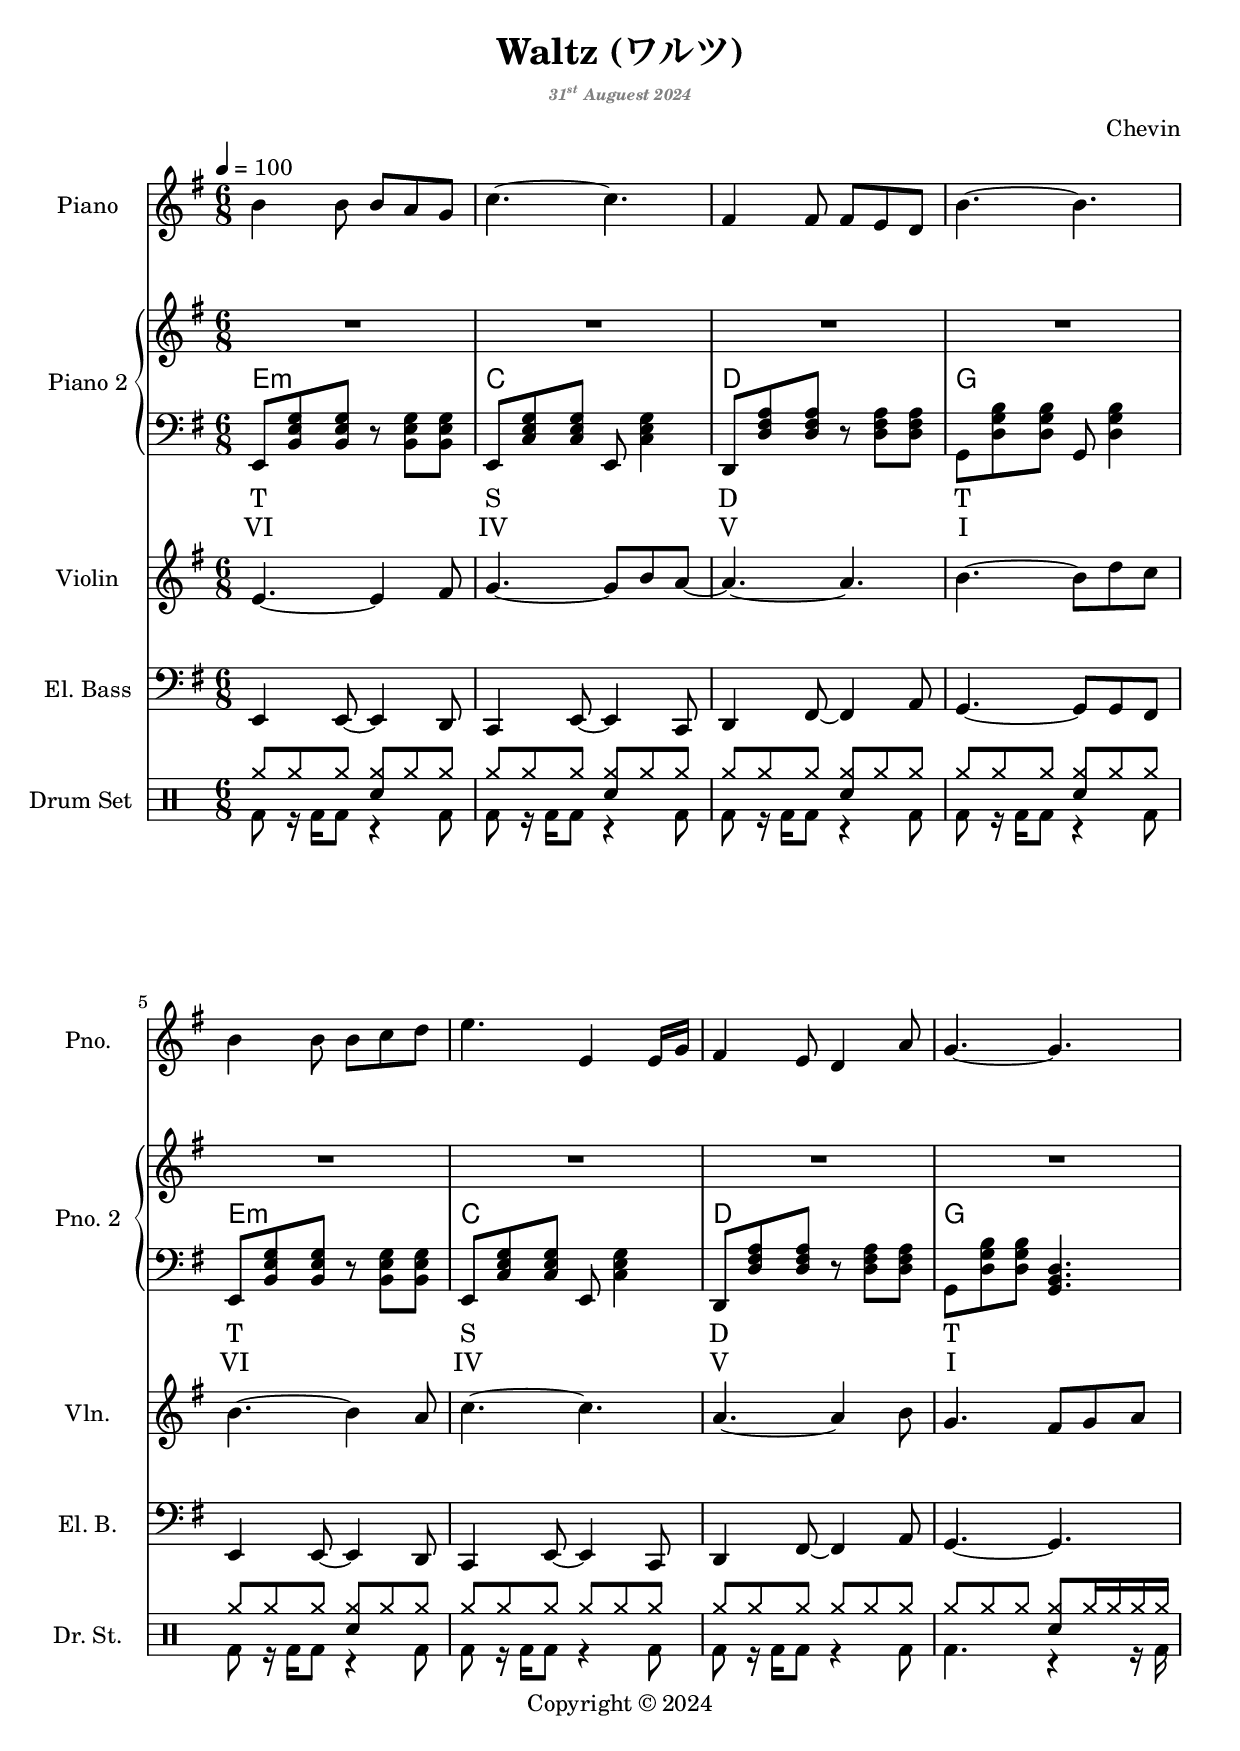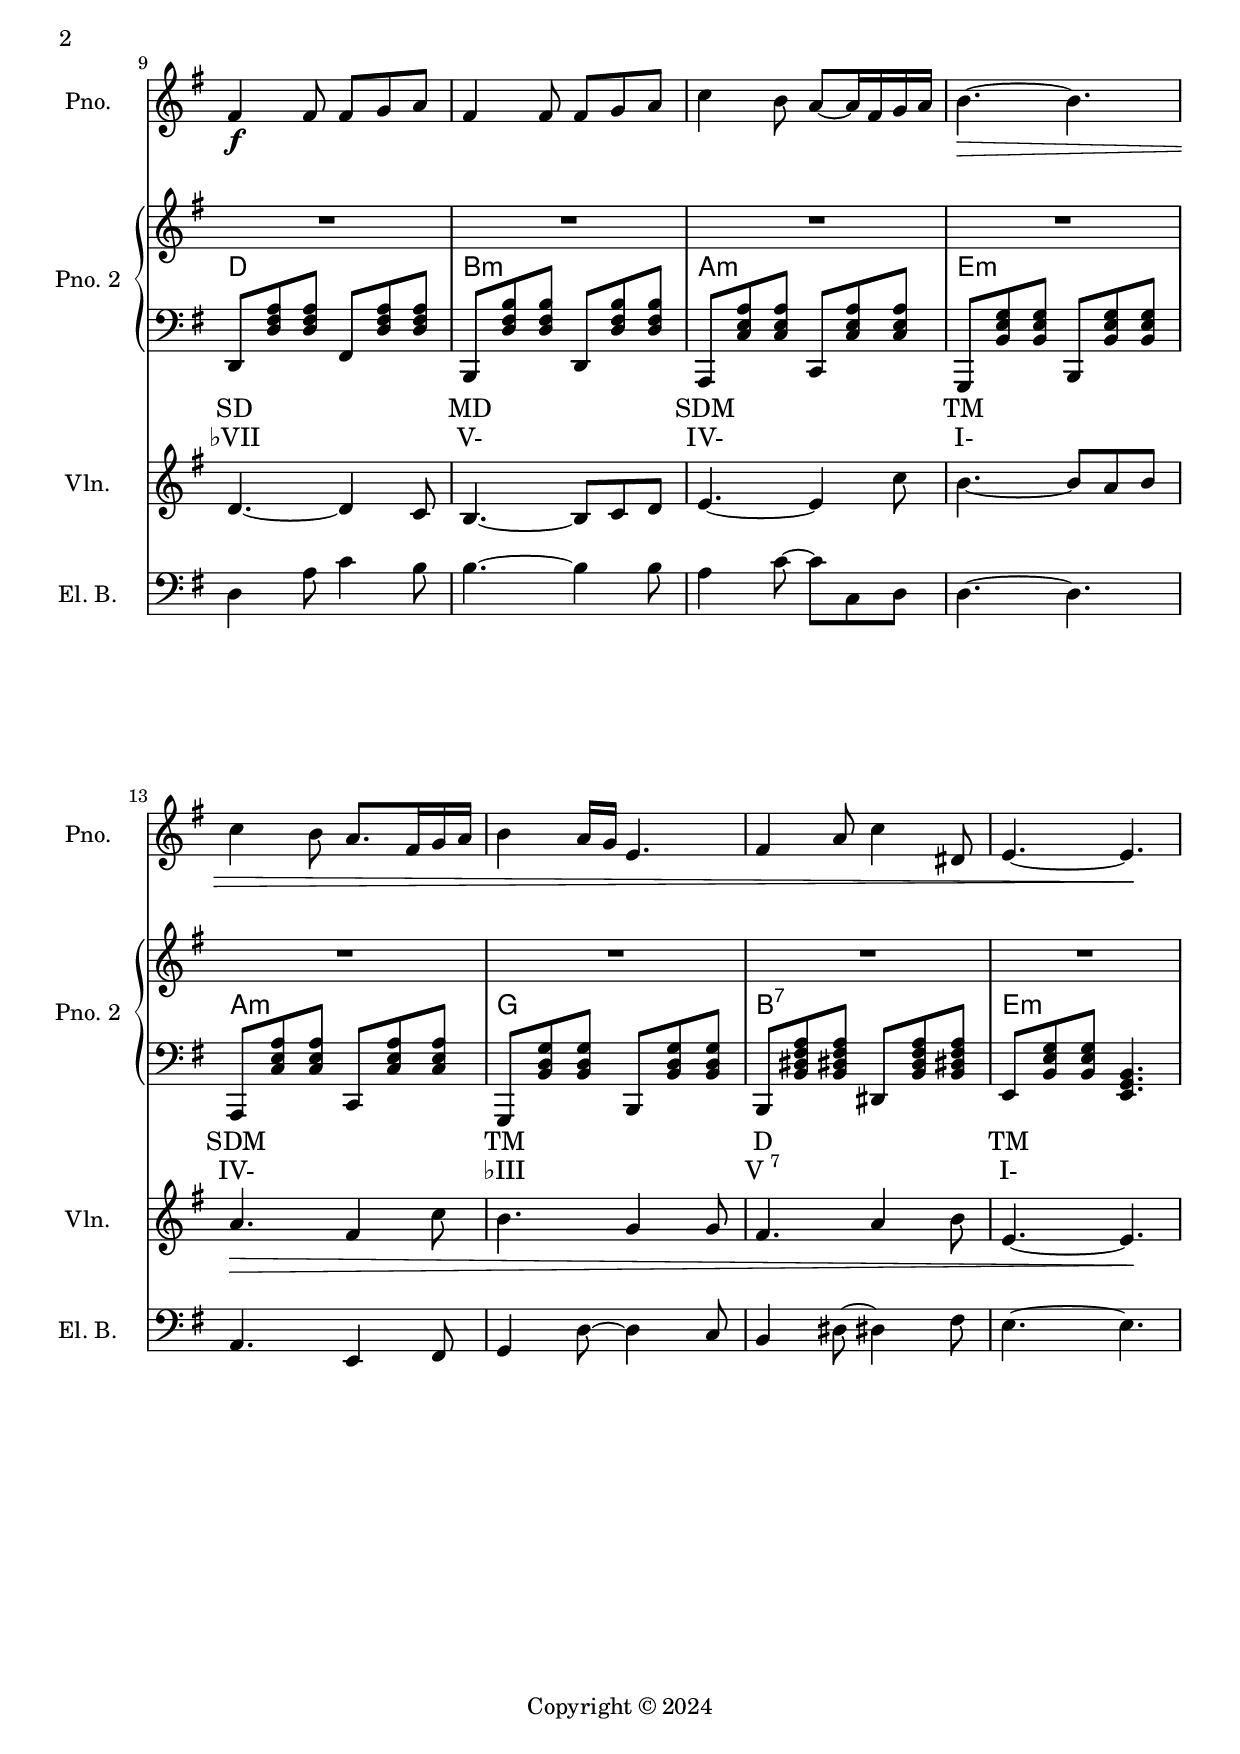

\version "2.24.4"

\header {
  title     = "Waltz (ワルツ)"
  subtitle  = \markup {
    \override #'(font-size . -3)
    \italic \with-color "gray"
    {\concat { "31"\super{"st"} } "Auguest 2024"}
  }
  composer  = "Chevin"
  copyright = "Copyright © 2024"
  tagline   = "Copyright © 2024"
}

\score {
  \layout {
    indent       = 1.5\cm
    short-indent = 1.5\cm
  }
<<
  \new PianoStaff \with {
    instrumentName      = "Piano"
    shortInstrumentName = "Pno."
  }{\tempo 4 = 100 \clef treble \key g \major \time 6/8
    b'4 b'8 b' a' g'            | 
    c''4.~c''                   |
    fis'4 fis'8 fis' e' d'      |
    b'4.~b'                     |

    b'4 b'8 b' c'' d''          |
    e''4. e'4 e'16 g'           |
    fis'4 e'8 d'4 a'8           |
    g'4.~g'4.                   |
    
    fis'4\f fis'8 fis' g' a'    | % forte
    fis'4 fis'8 fis' g' a'      |
    c''4 b'8 a'~a'16 fis' g' a' |
    b'4.\>~b'                   | % decrescendo, 

    c''4 b'8 a'8. fis'16 g' a'  |
    b'4 a'16 g' e'4.            |
    fis'4 a'8 c''4 dis'8        |
    e'4.~e'4.     \!            | 
  }

  \new PianoStaff \with {
    instrumentName      = "Piano 2"
    shortInstrumentName = "Pno. 2"
  }<<
    \new Staff {\clef treble \key g \major
      \repeat unfold 4 \repeat unfold 4 {R2. | }
    }
    \new ChordNames {
      \chordmode {
        e:m | c   | d   | g   |

        e:m | c   | d   | g   |

        d   | b:m | a:m | e:m |

        a:m | g   | b:7 | e:m |
      }
    }
    \new Staff { \clef bass \key g \major
      e,8 <b, e g> <b, e g> r <b, e g> <b, e g>        | 
      e,8 <c e g> <c e g> e, <c e g>4                  |
      d,8 <d fis a> <d fis a> r  <d fis a> <d fis a>   |
      g,8 <d g b> <d g b> g, <d g b>4                  |

      e,8 <b, e g> <b, e g> r <b, e g> <b, e g>        |
      e,8 <c e g> <c e g> e, <c e g>4                  |
      d,8 <d fis a> <d fis a> r  <d fis a> <d fis a>   |
      g,8 <d g b> <d g b> <g, b, d>4.                  |

      d,8 <d fis a> <d fis a> fis, <d fis a> <d fis a> |
      b,,8 <d fis b> <d fis b> d, <d fis b> <d fis b>  |
      a,,8 <c e a> <c e a> c, <c e a> <c e a>          |
      g,,8 <b, e g> <b, e g> b,, <b, e g> <b, e g>     |

      a,,8 <c e a> <c e a> c, <c e a> <c e a>          |
      g,,8 <b, d g> <b, d g> b,, <b, d g> <b, d g>     |
      b,,8 <b, dis fis a> <b, dis! fis a> 
          dis, <b, dis fis a> <b, dis! fis a>          |
      e,8 <b, e g> <b, e g> <e, g, b,>4.               |

    }
    \new Lyrics \lyricmode { %% harmonic analysis : Functional Harmony (Tonic, Subdominant, Dominant)
      T2.   S   D   T 
      T2.   S   D   T 
      SD2.  MD  SDM TM
      SDM2. TM  D   TM
    }
    \new Lyrics \lyricmode { %% harmonic analysis : Roman Numeral Analysis
      VI2.   IV   V   I 
      VI2.   IV   V   I 
      ♭VII2. V-   IV- I- 
      IV-2.  ♭III \markup{V\super{7}} I-
    }
  >>
  
  \new Staff \with {
    instrumentName      = "Violin"
    shortInstrumentName = "Vln."
  }{ \clef treble \key g \major \time 6/8
    e'4.~e'4 fis'8    |
    g'4.~g'8 b' a'~   |
    a'4.~a'           |
    b'4.~b'8 d'' c''  |

    b'4.~b'4 a'8      |
    c''4.~c''4.       |
    a'4.~a'4 b'8      |
    g'4. fis'8 g' a'  |

    d'4.~d'4 c'8      |
    b4.~b8 c' d'      |
    e'4.~e'4 c''8     |
    b'4.~b'8 a' b'    |

    a'4.\> fis'4 c''8 |
    b'4. g'4 g'8      |
    fis'4. a'4 b'8    |
    e'4.~e' \!        |
  }

  \new Staff \with {
    instrumentName      = "El. Bass"
    shortInstrumentName = "El. B."
  }{ \clef bass \key g \major \time 6/8
    e,4 e,8~ e,4 d,8     |
    c,4 e,8~ e,4 c,8     |
    d,4 fis,8~ fis,4 a,8 |
    g,4.~ g,8 g, fis,    |

    e,4 e,8~ e,4 d,8     |
    c,4 e,8~ e,4 c,8     |
    d,4 fis,8~ fis,4 a,8 |
    g,4.~ g,             |

    d4 a8 c'4 b8         |
    b4.~b4 b8            |
    a4 c'8~c'8 c d       |
    d4.~d                |

    a,4. e,4 fis,8       |
    g,4 d8~d4 c8         |
    b,4 dis8~dis!4 fis8  |
    e4.~e                |
  }

  \new DrumStaff \with {
    instrumentName      = "Drum Set"
    shortInstrumentName = "Dr. St."
  }{ \time 6/8
    \drummode {
      <<
        \new DrumVoice { \voiceOne
          \repeat unfold 5 {
            cymr8 cymr cymr <cymr sn> cymr cymr            |
          }
          \repeat unfold 2 {
            cymr8 cymr cymr cymr cymr cymr                 |
          }
          cymr8 cymr cymr  <cymr sn> cymr16 cymr cymr cymr |
        }
        \new DrumVoice { \voiceTwo
          \repeat unfold 7 {
            bd8 r16 bd16 bd8 r4 bd8 |
          }
          bd4. r4 r16 bd16
        }
      >>
    }
  }
>>
}
